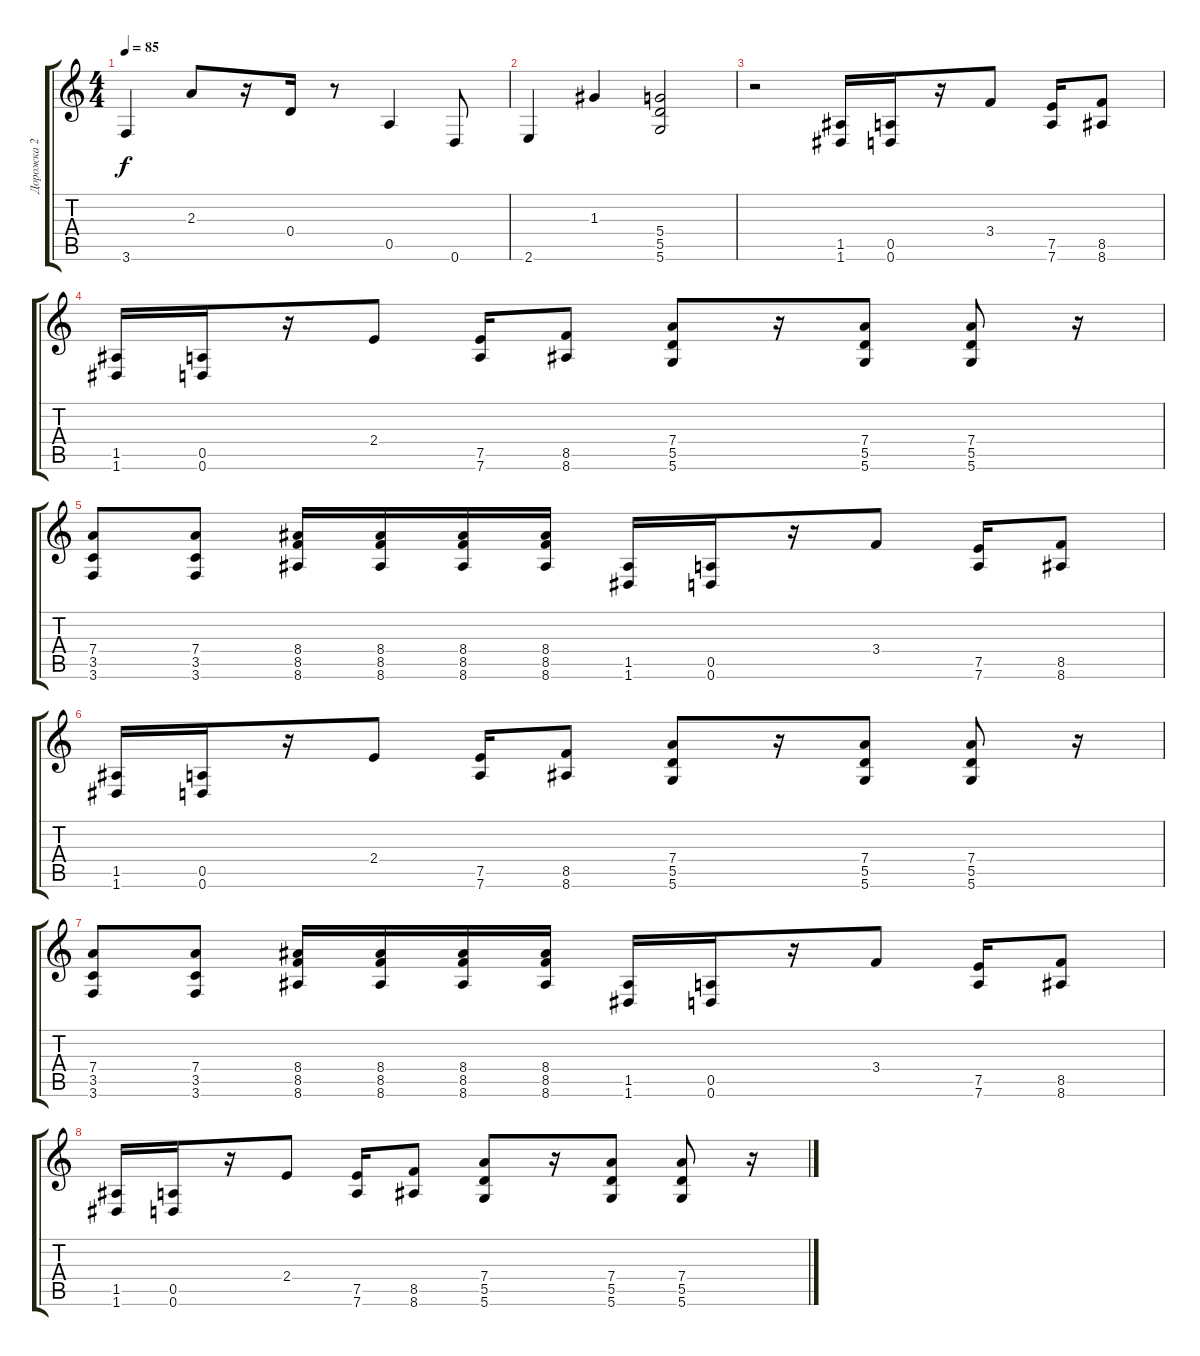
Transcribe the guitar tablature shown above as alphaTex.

\track ("Дорожка 2" "Дорожка 2") {instrument distortionguitar}
\staff {score tabs}
\tuning (E4 B3 G3 D3 A2 D2) {hide}
\ts (4 4)
\tempo 85
\clef g2
\ks c
3.6.4{dy f} 2.3.8 r.16 0.4.16 r.8 0.5.4 0.6.8 |
2.6.4 1.3.4 (5.4 5.5 5.6).2 |
r.2 (1.5 1.6).16 (0.5 0.6).16 r.16 3.4.8 (7.5 7.6).16 (8.5 8.6).8 |
(1.5 1.6).16 (0.5 0.6).16 r.16 2.4.8 (7.5 7.6).16 (8.5 8.6).8 (7.4 5.5 5.6).8 r.16 (7.4 5.5 5.6).8 (7.4 5.5 5.6).8 r.16 |
(7.4 3.5 3.6).8 (7.4 3.5 3.6).8 (8.4 8.5 8.6).16 (8.4 8.5 8.6).16 (8.4 8.5 8.6).16 (8.4 8.5 8.6).16 (1.5 1.6).16 (0.5 0.6).16 r.16 3.4.8 (7.5 7.6).16 (8.5 8.6).8 |
(1.5 1.6).16 (0.5 0.6).16 r.16 2.4.8 (7.5 7.6).16 (8.5 8.6).8 (7.4 5.5 5.6).8 r.16 (7.4 5.5 5.6).8 (7.4 5.5 5.6).8 r.16 |
(7.4 3.5 3.6).8 (7.4 3.5 3.6).8 (8.4 8.5 8.6).16 (8.4 8.5 8.6).16 (8.4 8.5 8.6).16 (8.4 8.5 8.6).16 (1.5 1.6).16 (0.5 0.6).16 r.16 3.4.8 (7.5 7.6).16 (8.5 8.6).8 |
(1.5 1.6).16 (0.5 0.6).16 r.16 2.4.8 (7.5 7.6).16 (8.5 8.6).8 (7.4 5.5 5.6).8 r.16 (7.4 5.5 5.6).8 (7.4 5.5 5.6).8 r.16
